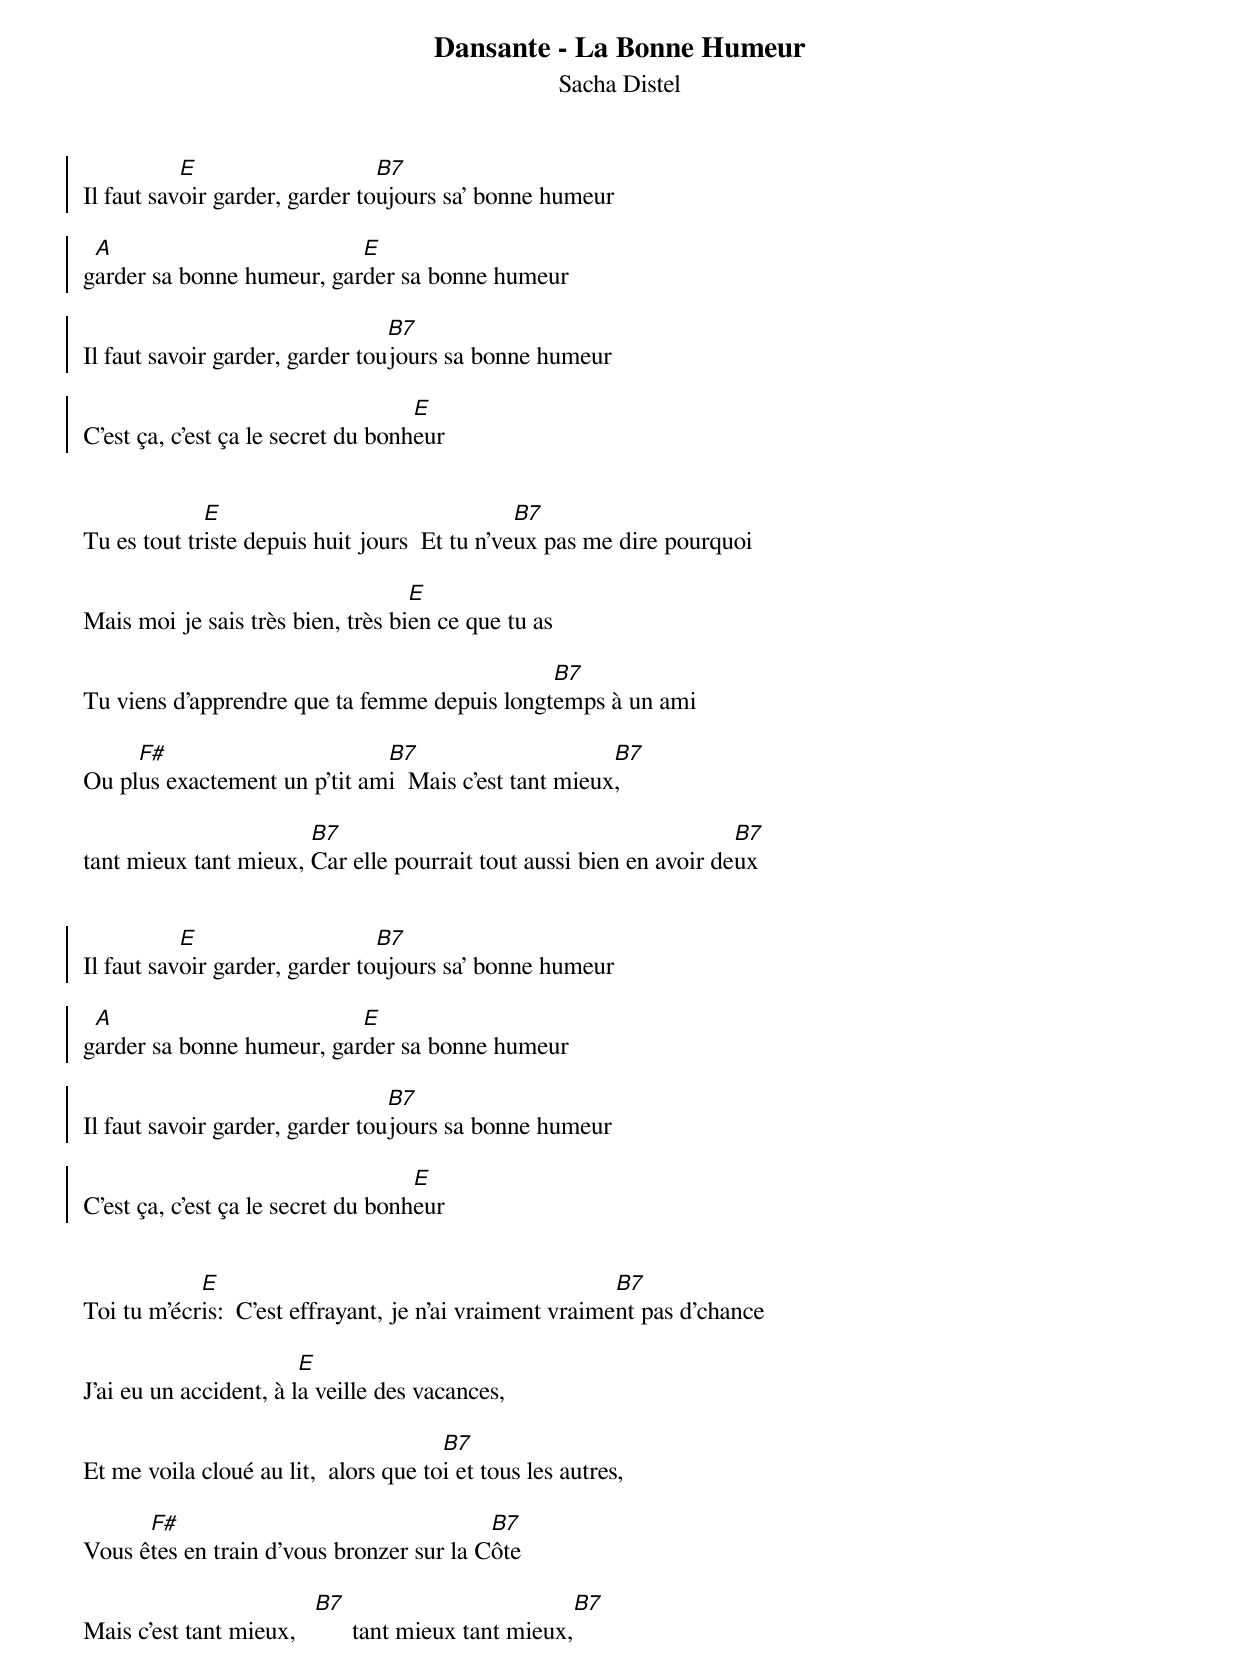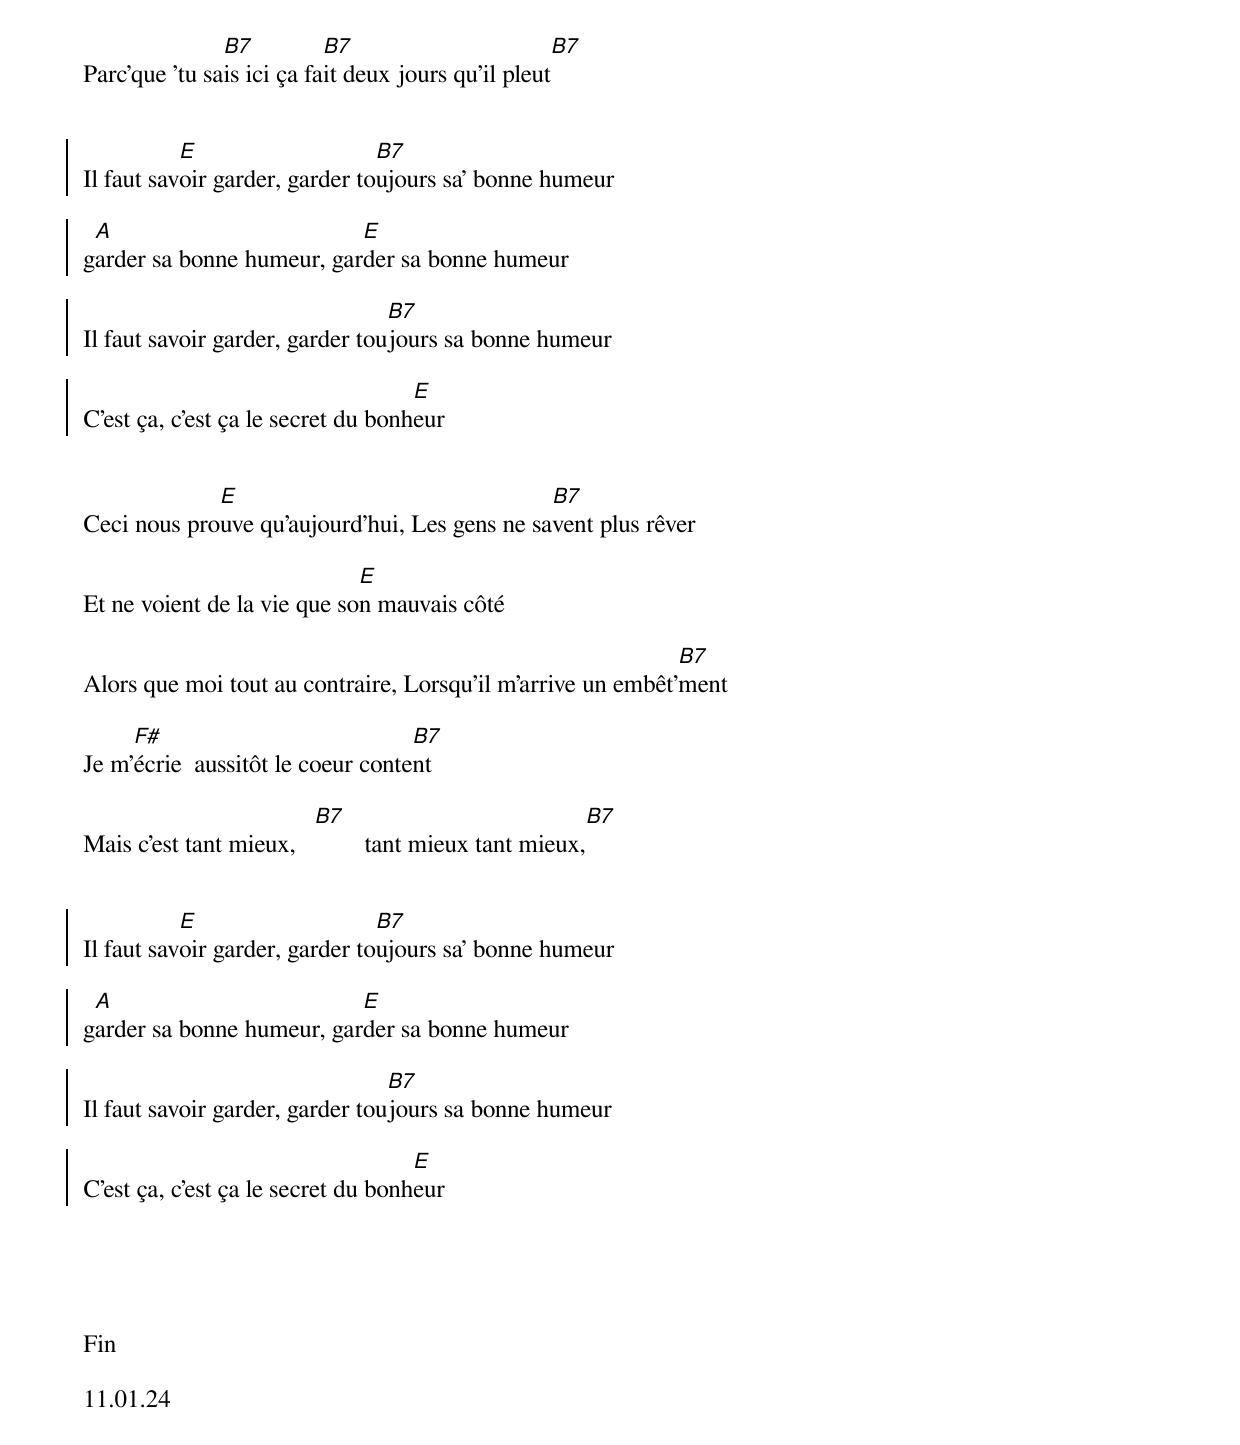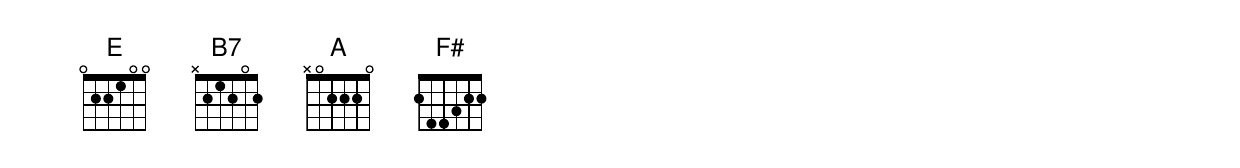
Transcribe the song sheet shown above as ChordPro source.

{title: Dansante - La Bonne Humeur}
{subtitle: Sacha Distel }
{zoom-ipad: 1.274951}


{soc}
Il faut sav[E]oir garder, garder to[B7]ujours sa' bonne humeur

g[A]arder sa bonne humeur, gar[E]der sa bonne humeur

Il faut savoir garder, garder tou[B7]jours sa bonne humeur

C'est ça, c'est ça le secret du bonh[E]eur
{eoc}


Tu es tout tr[E]iste depuis huit jours  Et tu n've[B7]ux pas me dire pourquoi

Mais moi je sais très bien, très bi[E]en ce que tu as

Tu viens d'apprendre que ta femme depuis longt[B7]emps à un ami

Ou pl[F#]us exactement un p'tit am[B7]i  Mais c'est tant mieux[B7],

tant mieux tant mieux, [B7]Car elle pourrait tout aussi bien en avoir de[B7]ux


{soc}
Il faut sav[E]oir garder, garder to[B7]ujours sa' bonne humeur

g[A]arder sa bonne humeur, gar[E]der sa bonne humeur

Il faut savoir garder, garder tou[B7]jours sa bonne humeur

C'est ça, c'est ça le secret du bonh[E]eur
{eoc}


Toi tu m'écr[E]is:  C'est effrayant, je n'ai vraiment vraime[B7]nt pas d'chance

J'ai eu un accident, à l[E]a veille des vacances,

Et me voila cloué au lit,  alors que to[B7]i et tous les autres,

Vous ê[F#]tes en train d'vous bronzer sur la C[B7]ôte

Mais c'est tant mieux,   [B7]      tant mieux tant mieux,[B7]

Parc'que 'tu sa[B7]is ici ça fa[B7]it deux jours qu'il pleut[B7]


{soc}
Il faut sav[E]oir garder, garder to[B7]ujours sa' bonne humeur

g[A]arder sa bonne humeur, gar[E]der sa bonne humeur

Il faut savoir garder, garder tou[B7]jours sa bonne humeur

C'est ça, c'est ça le secret du bonh[E]eur
{eoc}


Ceci nous pro[E]uve qu'aujourd'hui, Les gens ne sa[B7]vent plus rêver

Et ne voient de la vie que so[E]n mauvais côté

Alors que moi tout au contraire, Lorsqu'il m'arrive un embêt'[B7]ment

Je m'[F#]écrie  aussitôt le coeur conte[B7]nt

Mais c'est tant mieux,   [B7]        tant mieux tant mieux,[B7]


{soc}
Il faut sav[E]oir garder, garder to[B7]ujours sa' bonne humeur

g[A]arder sa bonne humeur, gar[E]der sa bonne humeur

Il faut savoir garder, garder tou[B7]jours sa bonne humeur

C'est ça, c'est ça le secret du bonh[E]eur
{eoc}





Fin

11.01.24
